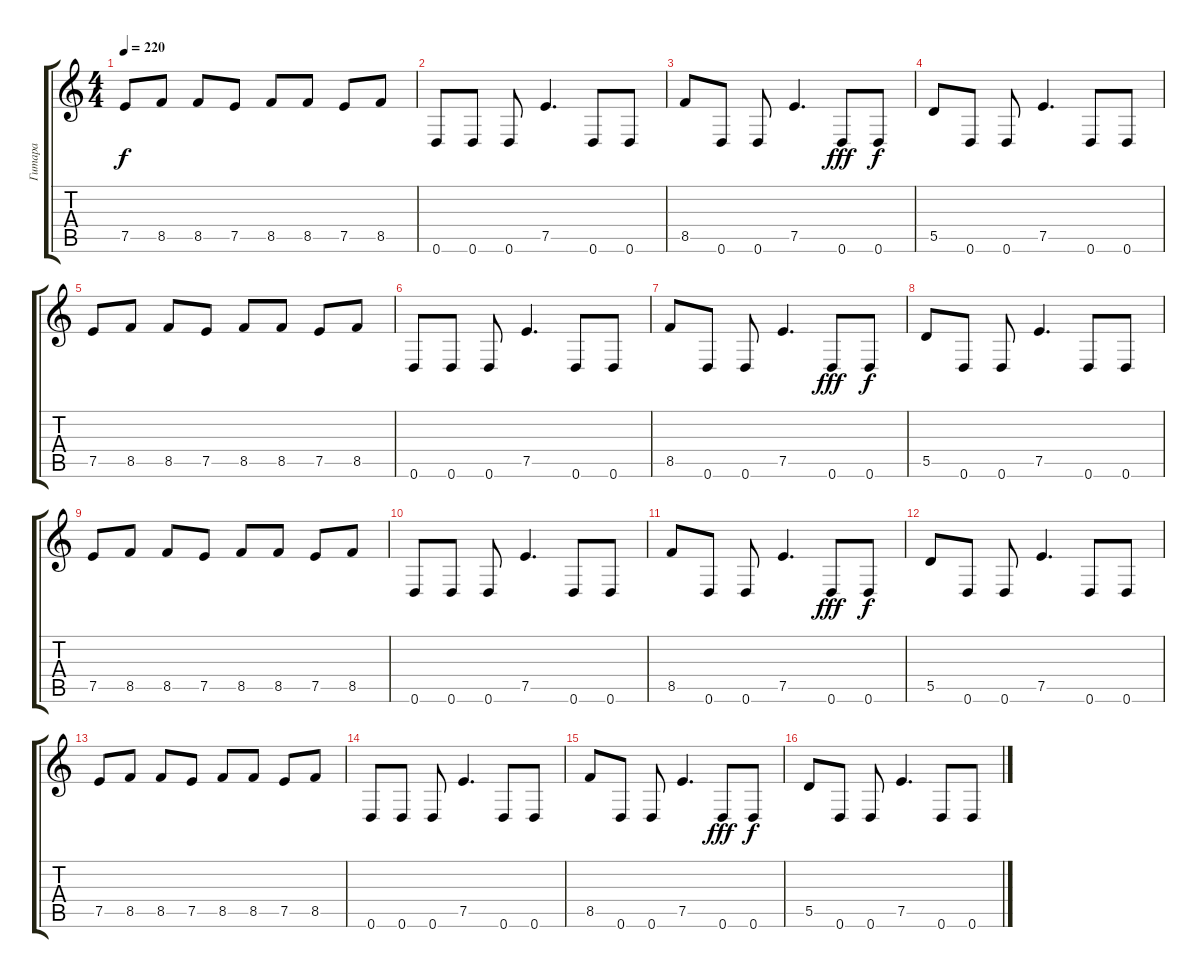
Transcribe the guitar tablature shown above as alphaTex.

\track ("Гитара" "Гитара") {instrument distortionguitar}
\staff {score tabs}
\tuning (E4 B3 G3 D3 A2 D2) {hide}
\ts (4 4)
\tempo 220
\clef g2
\ks c
7.5.8{dy f} 8.5.8 8.5.8 7.5.8 8.5.8 8.5.8 7.5.8 8.5.8 |
0.6.8 0.6.8 0.6.8 7.5.4{d} 0.6.8 0.6.8 |
8.5.8 0.6.8 0.6.8 7.5.4{d} 0.6.8{dy fff} 0.6.8{dy f} |
5.5.8 0.6.8 0.6.8 7.5.4{d} 0.6.8 0.6.8 |
7.5.8 8.5.8 8.5.8 7.5.8 8.5.8 8.5.8 7.5.8 8.5.8 |
0.6.8 0.6.8 0.6.8 7.5.4{d} 0.6.8 0.6.8 |
8.5.8 0.6.8 0.6.8 7.5.4{d} 0.6.8{dy fff} 0.6.8{dy f} |
5.5.8 0.6.8 0.6.8 7.5.4{d} 0.6.8 0.6.8 |
7.5.8 8.5.8 8.5.8 7.5.8 8.5.8 8.5.8 7.5.8 8.5.8 |
0.6.8 0.6.8 0.6.8 7.5.4{d} 0.6.8 0.6.8 |
8.5.8 0.6.8 0.6.8 7.5.4{d} 0.6.8{dy fff} 0.6.8{dy f} |
5.5.8 0.6.8 0.6.8 7.5.4{d} 0.6.8 0.6.8 |
7.5.8 8.5.8 8.5.8 7.5.8 8.5.8 8.5.8 7.5.8 8.5.8 |
0.6.8 0.6.8 0.6.8 7.5.4{d} 0.6.8 0.6.8 |
8.5.8 0.6.8 0.6.8 7.5.4{d} 0.6.8{dy fff} 0.6.8{dy f} |
5.5.8 0.6.8 0.6.8 7.5.4{d} 0.6.8 0.6.8
